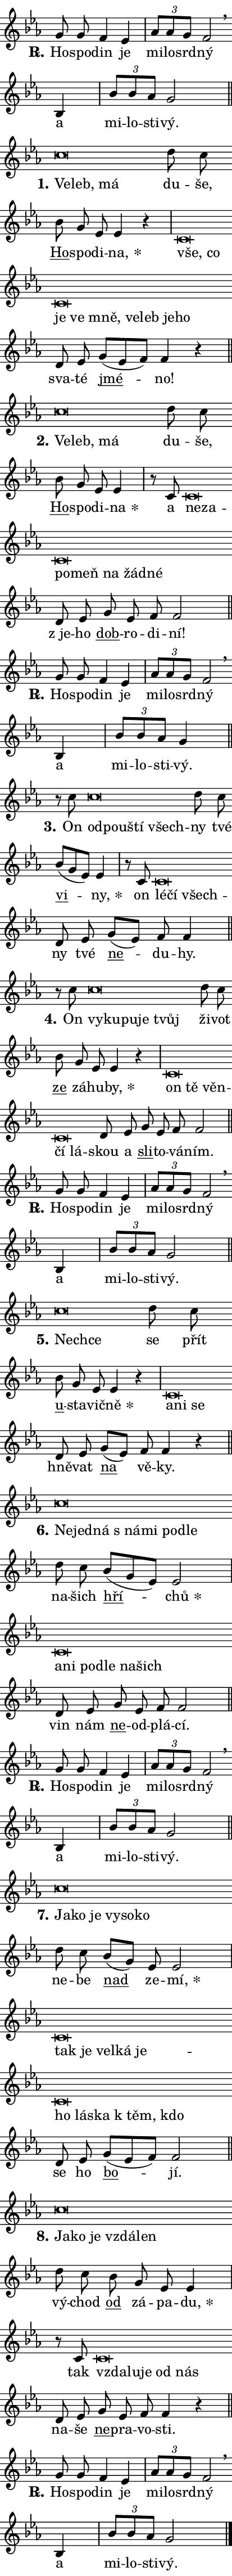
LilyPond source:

\version "2.22.1"
\header { tagline = "" }
\paper {
  indent = 0\cm
  top-margin = 0\cm
  right-margin = 0\cm
  bottom-margin = 0\cm
  left-margin = 0\cm
  paper-width = 7\cm
  page-breaking = #ly:one-page-breaking
  system-system-spacing.basic-distance = #11
  score-system-spacing.basic-distance = #11
  ragged-last = ##f
}


%% Author: Thomas Morley
%% https://lists.gnu.org/archive/html/lilypond-user/2020-05/msg00002.html
#(define (line-position grob)
"Returns position of @var[grob} in current system:
   @code{'start}, if at first time-step
   @code{'end}, if at last time-step
   @code{'middle} otherwise
"
  (let* ((col (ly:item-get-column grob))
         (ln (ly:grob-object col 'left-neighbor))
         (rn (ly:grob-object col 'right-neighbor))
         (col-to-check-left (if (ly:grob? ln) ln col))
         (col-to-check-right (if (ly:grob? rn) rn col))
         (break-dir-left
           (and
             (ly:grob-property col-to-check-left 'non-musical #f)
             (ly:item-break-dir col-to-check-left)))
         (break-dir-right
           (and
             (ly:grob-property col-to-check-right 'non-musical #f)
             (ly:item-break-dir col-to-check-right))))
        (cond ((eqv? 1 break-dir-left) 'start)
              ((eqv? -1 break-dir-right) 'end)
              (else 'middle))))

#(define (tranparent-at-line-position vctor)
  (lambda (grob)
  "Relying on @code{line-position} select the relevant enry from @var{vctor}.
Used to determine transparency,"
    (case (line-position grob)
      ((end) (not (vector-ref vctor 0)))
      ((middle) (not (vector-ref vctor 1)))
      ((start) (not (vector-ref vctor 2))))))

noteHeadBreakVisibility =
#(define-music-function (break-visibility)(vector?)
"Makes @code{NoteHead}s transparent relying on @var{break-visibility}"
#{
  \override NoteHead.transparent =
    #(tranparent-at-line-position break-visibility)
#})

#(define delete-ledgers-for-transparent-note-heads
  (lambda (grob)
    "Reads whether a @code{NoteHead} is transparent.
If so this @code{NoteHead} is removed from @code{'note-heads} from
@var{grob}, which is supposed to be @code{LedgerLineSpanner}.
As a result ledgers are not printed for this @code{NoteHead}"
    (let* ((nhds-array (ly:grob-object grob 'note-heads))
           (nhds-list
             (if (ly:grob-array? nhds-array)
                 (ly:grob-array->list nhds-array)
                 '()))
           ;; Relies on the transparent-property being done before
           ;; Staff.LedgerLineSpanner.after-line-breaking is executed.
           ;; This is fragile ...
           (to-keep
             (remove
               (lambda (nhd)
                 (ly:grob-property nhd 'transparent #f))
               nhds-list)))
      ;; TODO find a better method to iterate over grob-arrays, similiar
      ;; to filter/remove etc for lists
      ;; For now rebuilt from scratch
      (set! (ly:grob-object grob 'note-heads)  '())
      (for-each
        (lambda (nhd)
          (ly:pointer-group-interface::add-grob grob 'note-heads nhd))
        to-keep))))

hideNotes = {
  \noteHeadBreakVisibility #begin-of-line-visible
}
unHideNotes = {
  \noteHeadBreakVisibility #all-visible
}

% work-around for resetting accidentals
% https://lilypond.org/doc/v2.23/Documentation/notation/displaying-rhythms#unmetered-music
cadenzaMeasure = {
  \cadenzaOff
  \partial 1024 s1024
  \cadenzaOn
}

#(define-markup-command (accent layout props text) (markup?)
  "Underline accented syllable"
  (interpret-markup layout props
    #{\markup \override #'(offset . 4.3) \underline { #text }#}))

responsum = \markup \concat {
  "R" \hspace #-1.05 \path #0.1 #'((moveto 0 0.07) (lineto 0.9 0.8)) \hspace #0.05 "."
}

\layout {
    \context {
        \Staff
        \remove "Time_signature_engraver"
        \override LedgerLineSpanner.after-line-breaking = #delete-ledgers-for-transparent-note-heads
    }
    \context {
        \Voice {
            \override NoteHead.output-attributes = #'((class . "notehead"))
            \override Hairpin.height = #0.55
        }
    }
    \context {
        \Lyrics {
            \override StanzaNumber.output-attributes = #'((class . "stanzanumber"))
            \override LyricSpace.minimum-distance = #0.9
            \override LyricText.font-name = #"TeX Gyre Schola"
            \override LyricText.font-size = 1
            \override StanzaNumber.font-name = #"TeX Gyre Schola Bold"
            \override StanzaNumber.font-size = 1
        }
    }
}

% magnetic-lyrics.ily
%
%   written by
%     Jean Abou Samra <jean@abou-samra.fr>
%     Werner Lemberg <wl@gnu.org>
%
%   adapted by
%     Jiri Hon <jiri.hon@gmail.com>
%
% Version 2022-Apr-15

% https://www.mail-archive.com/lilypond-user@gnu.org/msg149350.html

#(define (Left_hyphen_pointer_engraver context)
   "Collect syllable-hyphen-syllable occurrences in lyrics and store
them in properties.  This engraver only looks to the left.  For
example, if the lyrics input is @code{foo -- bar}, it does the
following.

@itemize @bullet
@item
Set the @code{text} property of the @code{LyricHyphen} grob between
@q{foo} and @q{bar} to @code{foo}.

@item
Set the @code{left-hyphen} property of the @code{LyricText} grob with
text @q{foo} to the @code{LyricHyphen} grob between @q{foo} and
@q{bar}.
@end itemize

Use this auxiliary engraver in combination with the
@code{lyric-@/text::@/apply-@/magnetic-@/offset!} hook."
   (let ((hyphen #f)
         (text #f))
     (make-engraver
      (acknowledgers
       ((lyric-syllable-interface engraver grob source-engraver)
        (set! text grob)))
      (end-acknowledgers
       ((lyric-hyphen-interface engraver grob source-engraver)
        ;(when (not (grob::has-interface grob 'lyric-space-interface))
          (set! hyphen grob)));)
      ((stop-translation-timestep engraver)
       (when (and text hyphen)
         (ly:grob-set-object! text 'left-hyphen hyphen))
       (set! text #f)
       (set! hyphen #f)))))

#(define (lyric-text::apply-magnetic-offset! grob)
   "If the space between two syllables is less than the value in
property @code{LyricText@/.details@/.squash-threshold}, move the right
syllable to the left so that it gets concatenated with the left
syllable.

Use this function as a hook for
@code{LyricText@/.after-@/line-@/breaking} if the
@code{Left_@/hyphen_@/pointer_@/engraver} is active."
   (let ((hyphen (ly:grob-object grob 'left-hyphen #f)))
     (when hyphen
       (let ((left-text (ly:spanner-bound hyphen LEFT)))
         (when (grob::has-interface left-text 'lyric-syllable-interface)
           (let* ((common (ly:grob-common-refpoint grob left-text X))
                  (this-x-ext (ly:grob-extent grob common X))
                  (left-x-ext
                   (begin
                     ;; Trigger magnetism for left-text.
                     (ly:grob-property left-text 'after-line-breaking)
                     (ly:grob-extent left-text common X)))
                  ;; `delta` is the gap width between two syllables.
                  (delta (- (interval-start this-x-ext)
                            (interval-end left-x-ext)))
                  (details (ly:grob-property grob 'details))
                  (threshold (assoc-get 'squash-threshold details 0.2)))
             (when (< delta threshold)
               (let* (;; We have to manipulate the input text so that
                      ;; ligatures crossing syllable boundaries are not
                      ;; disabled.  For languages based on the Latin
                      ;; script this is essentially a beautification.
                      ;; However, for non-Western scripts it can be a
                      ;; necessity.
                      (lt (ly:grob-property left-text 'text))
                      (rt (ly:grob-property grob 'text))
                      (is-space (grob::has-interface hyphen 'lyric-space-interface))
                      (space (if is-space " " ""))
                      (space-markup (grob-interpret-markup grob " "))
                      (space-size (interval-length (ly:stencil-extent space-markup X)))
                      (extra-delta (if is-space space-size 0))
                      ;; Append new syllable.
                      (ltrt-space (if (and (string? lt) (string? rt))
                                (string-append lt space rt)
                                (make-concat-markup (list lt space rt))))
                      ;; Right-align `ltrt` to the right side.
                      (ltrt-space-markup (grob-interpret-markup
                               grob
                               (make-translate-markup
                                (cons (interval-length this-x-ext) 0)
                                (make-right-align-markup ltrt-space)))))
                 (begin
                   ;; Don't print `left-text`.
                   (ly:grob-set-property! left-text 'stencil #f)
                   ;; Set text and stencil (which holds all collected
                   ;; syllables so far) and shift it to the left.
                   (ly:grob-set-property! grob 'text ltrt-space)
                   (ly:grob-set-property! grob 'stencil ltrt-space-markup)
                   (ly:grob-translate-axis! grob (- (- delta extra-delta)) X))))))))))


#(define (lyric-hyphen::displace-bounds-first grob)
   ;; Make very sure this callback isn't triggered too early.
   (let ((left (ly:spanner-bound grob LEFT))
         (right (ly:spanner-bound grob RIGHT)))
     (ly:grob-property left 'after-line-breaking)
     (ly:grob-property right 'after-line-breaking)
     (ly:lyric-hyphen::print grob)))

squashThreshold = #0.4

\layout {
  \context {
    \Lyrics
    \consists #Left_hyphen_pointer_engraver
    \override LyricText.after-line-breaking =
      #lyric-text::apply-magnetic-offset!
    \override LyricHyphen.stencil = #lyric-hyphen::displace-bounds-first
    \override LyricText.details.squash-threshold = \squashThreshold
    \override LyricHyphen.minimum-distance = 0
    \override LyricHyphen.minimum-length = \squashThreshold
  }
}

squash = \override LyricText.details.squash-threshold = 9999
unSquash = \override LyricText.details.squash-threshold = \squashThreshold

left = \override LyricText.self-alignment-X = #LEFT
unLeft = \revert LyricText.self-alignment-X

starOffset = #(lambda (grob) 
                (let ((x_offset (ly:self-alignment-interface::aligned-on-x-parent grob)))
                  (if (= x_offset 0) 0 (+ x_offset 1.2))))

star = #(define-music-function (syllable)(string?)
"Append star separator at the end of a syllable"
#{
  \once \override LyricText.X-offset = #starOffset
  \lyricmode { \markup {
    #syllable
    \override #'((font-name . "TeX Gyre Schola Bold")) \hspace #0.2 \lower #0.65 \larger "*"
  } }
#})

starAccent = #(define-music-function (syllable)(string?)
"Append star separator at the end of a syllable and make accent"
#{
  \once \override LyricText.X-offset = #starOffset
  \lyricmode { \markup {
    \accent #syllable
    \override #'((font-name . "TeX Gyre Schola Bold")) \hspace #0.2 \lower #0.65 \larger "*"
  } }
#})

breath = #(define-music-function (syllable)(string?)
"Append breathing indicator at the end of a syllable"
#{
  \lyricmode { \markup { #syllable "+" } }
#})

optionalBreath = #(define-music-function (syllable)(string?)
"Append optional breathing indicator at the end of a syllable"
#{
  \lyricmode { \markup { #syllable "(+)" } }
#})


\score {
    <<
        \new Voice = "melody" { \cadenzaOn \key es \major \relative { g'8 g f4 es \cadenzaMeasure \bar "|" \tuplet 3/2 { as8[ as g] } f2 \breathe \bar "" bes,4 \cadenzaMeasure \bar "|" \tuplet 3/2 {bes'8[ bes as] } g2 \cadenzaMeasure \bar "||" \break }
\relative { c''\breve*1/16 \hideNotes \breve*1/16 \breve*1/16 \bar "" \unHideNotes d8 c \bar "" bes g es es4 r \cadenzaMeasure \bar "|" c\breve*1/16 \hideNotes \breve*1/16 \bar "" \breve*1/16 \bar "" \breve*1/16 \bar "" \breve*1/16 \bar "" \breve*1/16 \bar "" \breve*1/16 \bar "" \breve*1/16 \breve*1/16 \bar "" \unHideNotes d8 es \bar "" g[( es f)] f4 r \cadenzaMeasure \bar "||" \break }
\relative { c''\breve*1/16 \hideNotes \breve*1/16 \breve*1/16 \bar "" \unHideNotes d8 c \bar "" bes g es es4 \cadenzaMeasure \bar "|" r8 c c\breve*1/16 \hideNotes \breve*1/16 \bar "" \breve*1/16 \bar "" \breve*1/16 \bar "" \breve*1/16 \bar "" \breve*1/16 \breve*1/16 \bar "" \unHideNotes d8 es \bar "" g es f f2 \cadenzaMeasure \bar "||" \break }
\relative { g'8 g f4 es \cadenzaMeasure \bar "|" \tuplet 3/2 { as8[ as g] } f2 \breathe \bar "" bes,4 \cadenzaMeasure \bar "|" \tuplet 3/2 {bes'8[ bes as] } g4 \cadenzaMeasure \bar "||" \break }
\relative { r8 c'' c\breve*1/16 \hideNotes \breve*1/16 \bar "" \breve*1/16 \breve*1/16 \bar "" \unHideNotes d8 c \bar "" bes[( g es)] es4 \cadenzaMeasure \bar "|" r8 c c\breve*1/16 \hideNotes \breve*1/16 \breve*1/16 \bar "" \unHideNotes d8 es \bar "" g[( es)] f f4 \cadenzaMeasure \bar "||" \break }
\relative { r8 c'' c\breve*1/16 \hideNotes \breve*1/16 \bar "" \breve*1/16 \bar "" \breve*1/16 \breve*1/16 \bar "" \unHideNotes d8 c \bar "" bes g es es4 r \cadenzaMeasure \bar "|" c\breve*1/16 \hideNotes \breve*1/16 \bar "" \breve*1/16 \bar "" \breve*1/16 \breve*1/16 \bar "" \unHideNotes d8 es \bar "" g es f f2 \cadenzaMeasure \bar "||" \break }
\relative { g'8 g f4 es \cadenzaMeasure \bar "|" \tuplet 3/2 { as8[ as g] } f2 \breathe \bar "" bes,4 \cadenzaMeasure \bar "|" \tuplet 3/2 {bes'8[ bes as] } g2 \cadenzaMeasure \bar "||" \break }
\relative { c''\breve*1/16 \hideNotes \breve*1/16 \bar "" \unHideNotes d8 c \bar "" bes g es es4 r \cadenzaMeasure \bar "|" c\breve*1/16 \hideNotes \breve*1/16 \breve*1/16 \bar "" \unHideNotes d8 es \bar "" g[( es)] f f4 r \cadenzaMeasure \bar "||" \break }
\relative { c''\breve*1/16 \hideNotes \breve*1/16 \bar "" \breve*1/16 \bar "" \breve*1/16 \bar "" \breve*1/16 \bar "" \breve*1/16 \breve*1/16 \bar "" \unHideNotes d8 c \bar "" bes[( g es)] es2 \cadenzaMeasure \bar "|" c\breve*1/16 \hideNotes \breve*1/16 \bar "" \breve*1/16 \bar "" \breve*1/16 \bar "" \breve*1/16 \breve*1/16 \bar "" \unHideNotes d8 es \bar "" g es f f2 \cadenzaMeasure \bar "||" \break }
\relative { g'8 g f4 es \cadenzaMeasure \bar "|" \tuplet 3/2 { as8[ as g] } f2 \breathe \bar "" bes,4 \cadenzaMeasure \bar "|" \tuplet 3/2 {bes'8[ bes as] } g2 \cadenzaMeasure \bar "||" \break }
\relative { c''\breve*1/16 \hideNotes \breve*1/16 \bar "" \breve*1/16 \bar "" \breve*1/16 \bar "" \breve*1/16 \breve*1/16 \bar "" \unHideNotes d8 c \bar "" bes[( g)] es es2 \cadenzaMeasure \bar "|" c\breve*1/16 \hideNotes \breve*1/16 \bar "" \breve*1/16 \bar "" \breve*1/16 \bar "" \breve*1/16 \bar "" \breve*1/16 \bar "" \breve*1/16 \bar "" \breve*1/16 \bar "" \breve*1/16 \breve*1/16 \bar "" \unHideNotes d8 es \bar "" g[( es f)] f2 \cadenzaMeasure \bar "||" \break }
\relative { c''\breve*1/16 \hideNotes \breve*1/16 \bar "" \breve*1/16 \bar "" \breve*1/16 \breve*1/16 \bar "" \unHideNotes d8 c \bar "" bes g es es4 \cadenzaMeasure \bar "|" r8 c c\breve*1/16 \hideNotes \breve*1/16 \bar "" \breve*1/16 \bar "" \breve*1/16 \breve*1/16 \bar "" \unHideNotes d8 es \bar "" g es f f4 r \cadenzaMeasure \bar "||" \break }
\relative { g'8 g f4 es \cadenzaMeasure \bar "|" \tuplet 3/2 { as8[ as g] } f2 \breathe \bar "" bes,4 \cadenzaMeasure \bar "|" \tuplet 3/2 {bes'8[ bes as] } g2 \cadenzaMeasure \bar "||" \break } \bar "|." }
        \new Lyrics \lyricsto "melody" { \lyricmode { \set stanza = \responsum
Ho -- spo -- din je mi -- lo -- srd -- ný a mi -- lo -- sti -- vý.
\set stanza = "1."
\left Ve -- \squash leb, má \unLeft \unSquash du -- še, \markup \accent Ho -- spo -- di -- \star na, \left vše, \squash co je ve mně, ve -- leb je -- ho \unLeft \unSquash sva -- té \markup \accent jmé -- no!
\set stanza = "2."
\left Ve -- \squash leb, má \unLeft \unSquash du -- še, \markup \accent Ho -- spo -- di -- \star na a \left ne -- \squash za -- po -- meň na žád -- né \unLeft \unSquash "z je" -- ho \markup \accent dob -- ro -- di -- ní!
\set stanza = \responsum
Ho -- spo -- din je mi -- lo -- srd -- ný a mi -- lo -- sti -- vý.
\set stanza = "3."
On \left od -- \squash pou -- ští všech -- \unLeft \unSquash ny tvé \markup \accent vi -- \star ny, on \left lé -- \squash čí všech -- \unLeft \unSquash ny tvé \markup \accent ne -- du -- hy.
\set stanza = "4."
On \left vy -- \squash ku -- pu -- je tvůj \unLeft \unSquash ži -- vot \markup \accent ze zá -- hu -- \star by, \left on \squash tě věn -- čí lá -- \unLeft \unSquash skou a \markup \accent sli -- to -- vá -- ním.
\set stanza = \responsum
Ho -- spo -- din je mi -- lo -- srd -- ný a mi -- lo -- sti -- vý.
\set stanza = "5."
\left Nech -- \squash ce \unLeft \unSquash se přít \markup \accent u -- sta -- vič -- \star ně \left a -- \squash ni se \unLeft \unSquash hně -- vat \markup \accent na vě -- ky.
\set stanza = "6."
\left Ne -- \squash jed -- ná "s ná" -- mi po -- dle \unLeft \unSquash na -- šich \markup \accent hří -- \star chů \left a -- \squash ni po -- dle na -- šich \unLeft \unSquash vin nám \markup \accent ne -- od -- plá -- cí.
\set stanza = \responsum
Ho -- spo -- din je mi -- lo -- srd -- ný a mi -- lo -- sti -- vý.
\set stanza = "7."
\left Ja -- \squash ko je vy -- so -- ko \unLeft \unSquash ne -- be \markup \accent nad ze -- \star mí, \left tak \squash je vel -- ká je -- ho lá -- ska "k těm," kdo \unLeft \unSquash se ho \markup \accent bo -- jí.
\set stanza = "8."
\left Ja -- \squash ko je vzdá -- len \unLeft \unSquash vý -- chod \markup \accent od zá -- pa -- \star du, tak \left vzda -- \squash lu -- je od nás \unLeft \unSquash na -- še \markup \accent ne -- pra -- vo -- sti.
\set stanza = \responsum
Ho -- spo -- din je mi -- lo -- srd -- ný a mi -- lo -- sti -- vý. } }
    >>
    \layout {}
}
